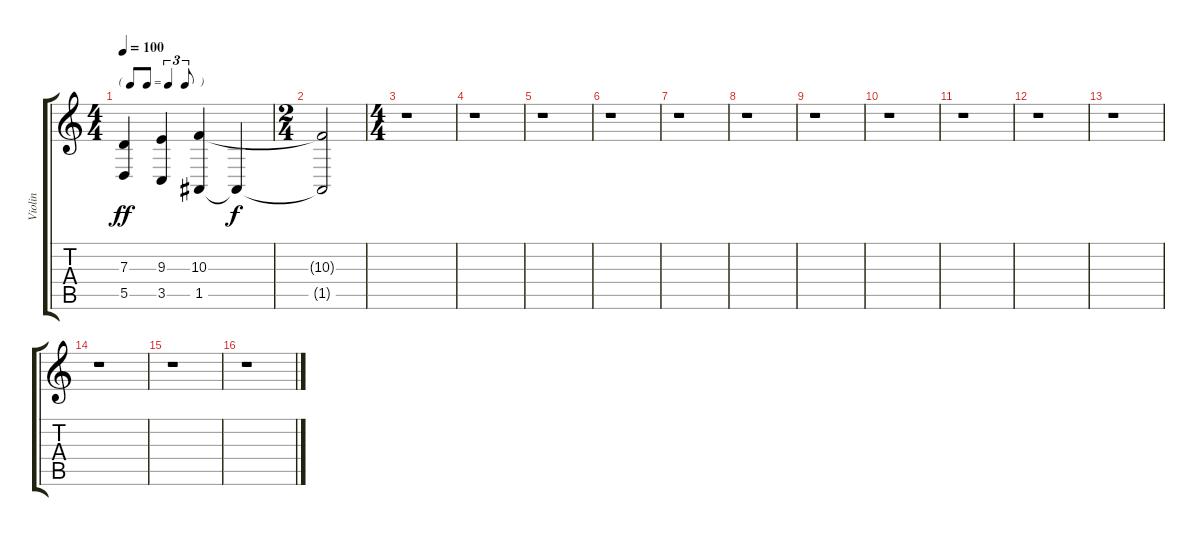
\track ("Violin" "Violin") {instrument violin}
\staff {score tabs}
\tuning (E4 B3 G3 D3 A2 D2) {hide}
\ts (4 4)
\tf triplet8th
\tempo 100
\clef g2
\ks c
(7.3 5.5).4{dy ff} (9.3 3.5).4 (10.3 1.5).4 1.5{t}.4{dy f} |
\ts (2 4)
(10.3{t} 1.5{t}).2 |
\ts (4 4)
r.1 |
r.1 |
r.1 |
r.1 |
r.1 |
r.1 |
r.1 |
r.1 |
r.1 |
r.1 |
r.1 |
r.1 |
r.1 |
r.1
